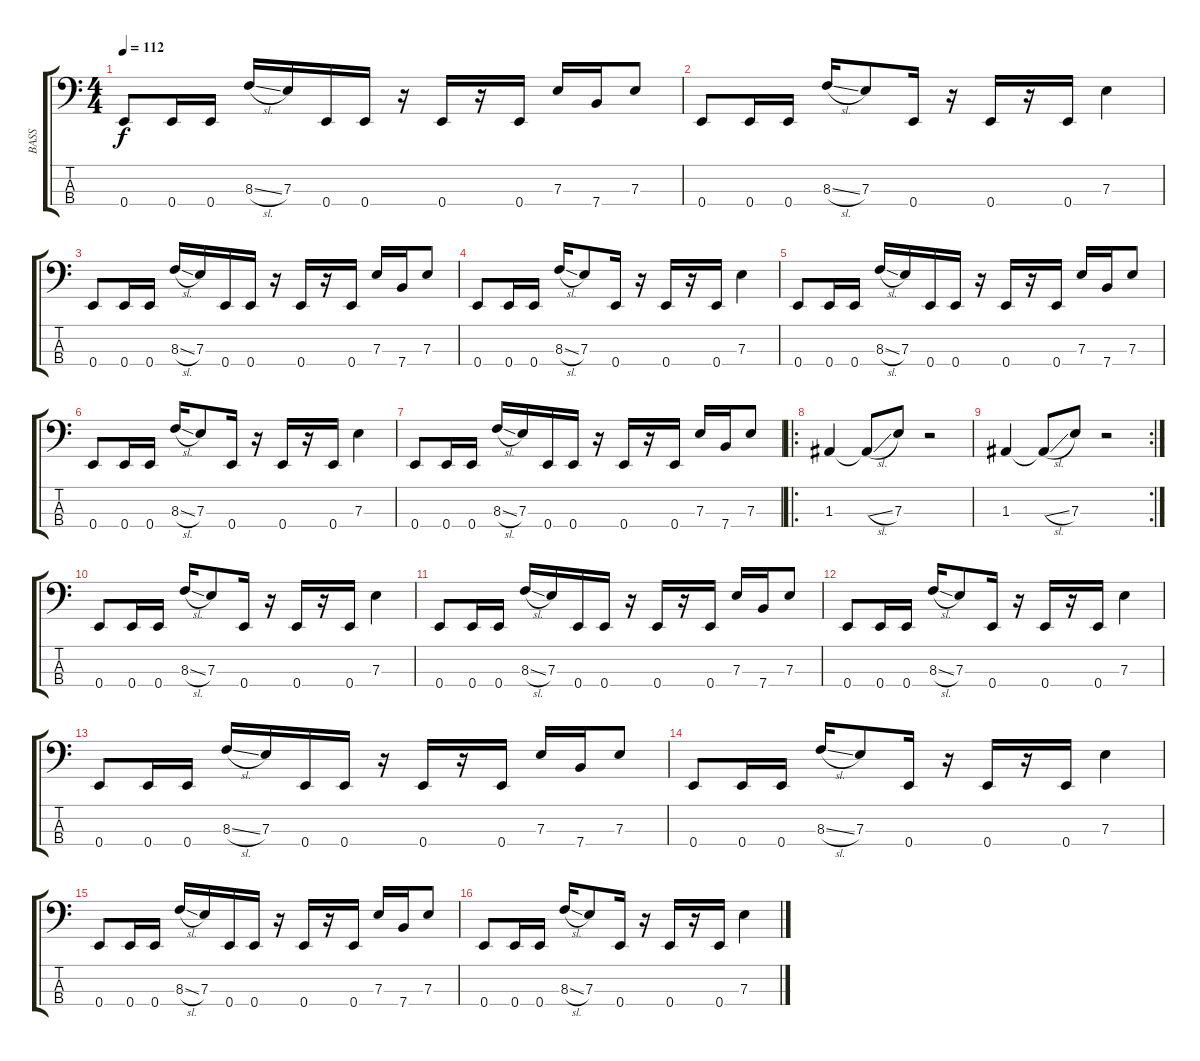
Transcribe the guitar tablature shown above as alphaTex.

\track ("BASS" "BASS") {instrument electricbassfinger}
\staff {score tabs}
\tuning (G2 D2 A1 E1) {hide}
\ts (4 4)
\tempo 112
\clef f4
\ks c
0.4.8{dy f} 0.4.16 0.4.16 8.3{sl}.16 7.3.16 0.4.16 0.4.16 r.16 0.4.16 r.16 0.4.16 7.3.16 7.4.16 7.3.8 |
0.4.8 0.4.16 0.4.16 8.3{sl}.16 7.3.8 0.4.16 r.16 0.4.16 r.16 0.4.16 7.3.4 |
0.4.8 0.4.16 0.4.16 8.3{sl}.16 7.3.16 0.4.16 0.4.16 r.16 0.4.16 r.16 0.4.16 7.3.16 7.4.16 7.3.8 |
0.4.8 0.4.16 0.4.16 8.3{sl}.16 7.3.8 0.4.16 r.16 0.4.16 r.16 0.4.16 7.3.4 |
0.4.8 0.4.16 0.4.16 8.3{sl}.16 7.3.16 0.4.16 0.4.16 r.16 0.4.16 r.16 0.4.16 7.3.16 7.4.16 7.3.8 |
0.4.8 0.4.16 0.4.16 8.3{sl}.16 7.3.8 0.4.16 r.16 0.4.16 r.16 0.4.16 7.3.4 |
0.4.8 0.4.16 0.4.16 8.3{sl}.16 7.3.16 0.4.16 0.4.16 r.16 0.4.16 r.16 0.4.16 7.3.16 7.4.16 7.3.8 |
\ro
1.3.4 1.3{sl t}.8 7.3.8 r.2 |
\rc 2
1.3.4 1.3{sl t}.8 7.3.8 r.2 |
0.4.8 0.4.16 0.4.16 8.3{sl}.16 7.3.8 0.4.16 r.16 0.4.16 r.16 0.4.16 7.3.4 |
0.4.8 0.4.16 0.4.16 8.3{sl}.16 7.3.16 0.4.16 0.4.16 r.16 0.4.16 r.16 0.4.16 7.3.16 7.4.16 7.3.8 |
0.4.8 0.4.16 0.4.16 8.3{sl}.16 7.3.8 0.4.16 r.16 0.4.16 r.16 0.4.16 7.3.4 |
0.4.8 0.4.16 0.4.16 8.3{sl}.16 7.3.16 0.4.16 0.4.16 r.16 0.4.16 r.16 0.4.16 7.3.16 7.4.16 7.3.8 |
0.4.8 0.4.16 0.4.16 8.3{sl}.16 7.3.8 0.4.16 r.16 0.4.16 r.16 0.4.16 7.3.4 |
0.4.8 0.4.16 0.4.16 8.3{sl}.16 7.3.16 0.4.16 0.4.16 r.16 0.4.16 r.16 0.4.16 7.3.16 7.4.16 7.3.8 |
0.4.8 0.4.16 0.4.16 8.3{sl}.16 7.3.8 0.4.16 r.16 0.4.16 r.16 0.4.16 7.3.4
